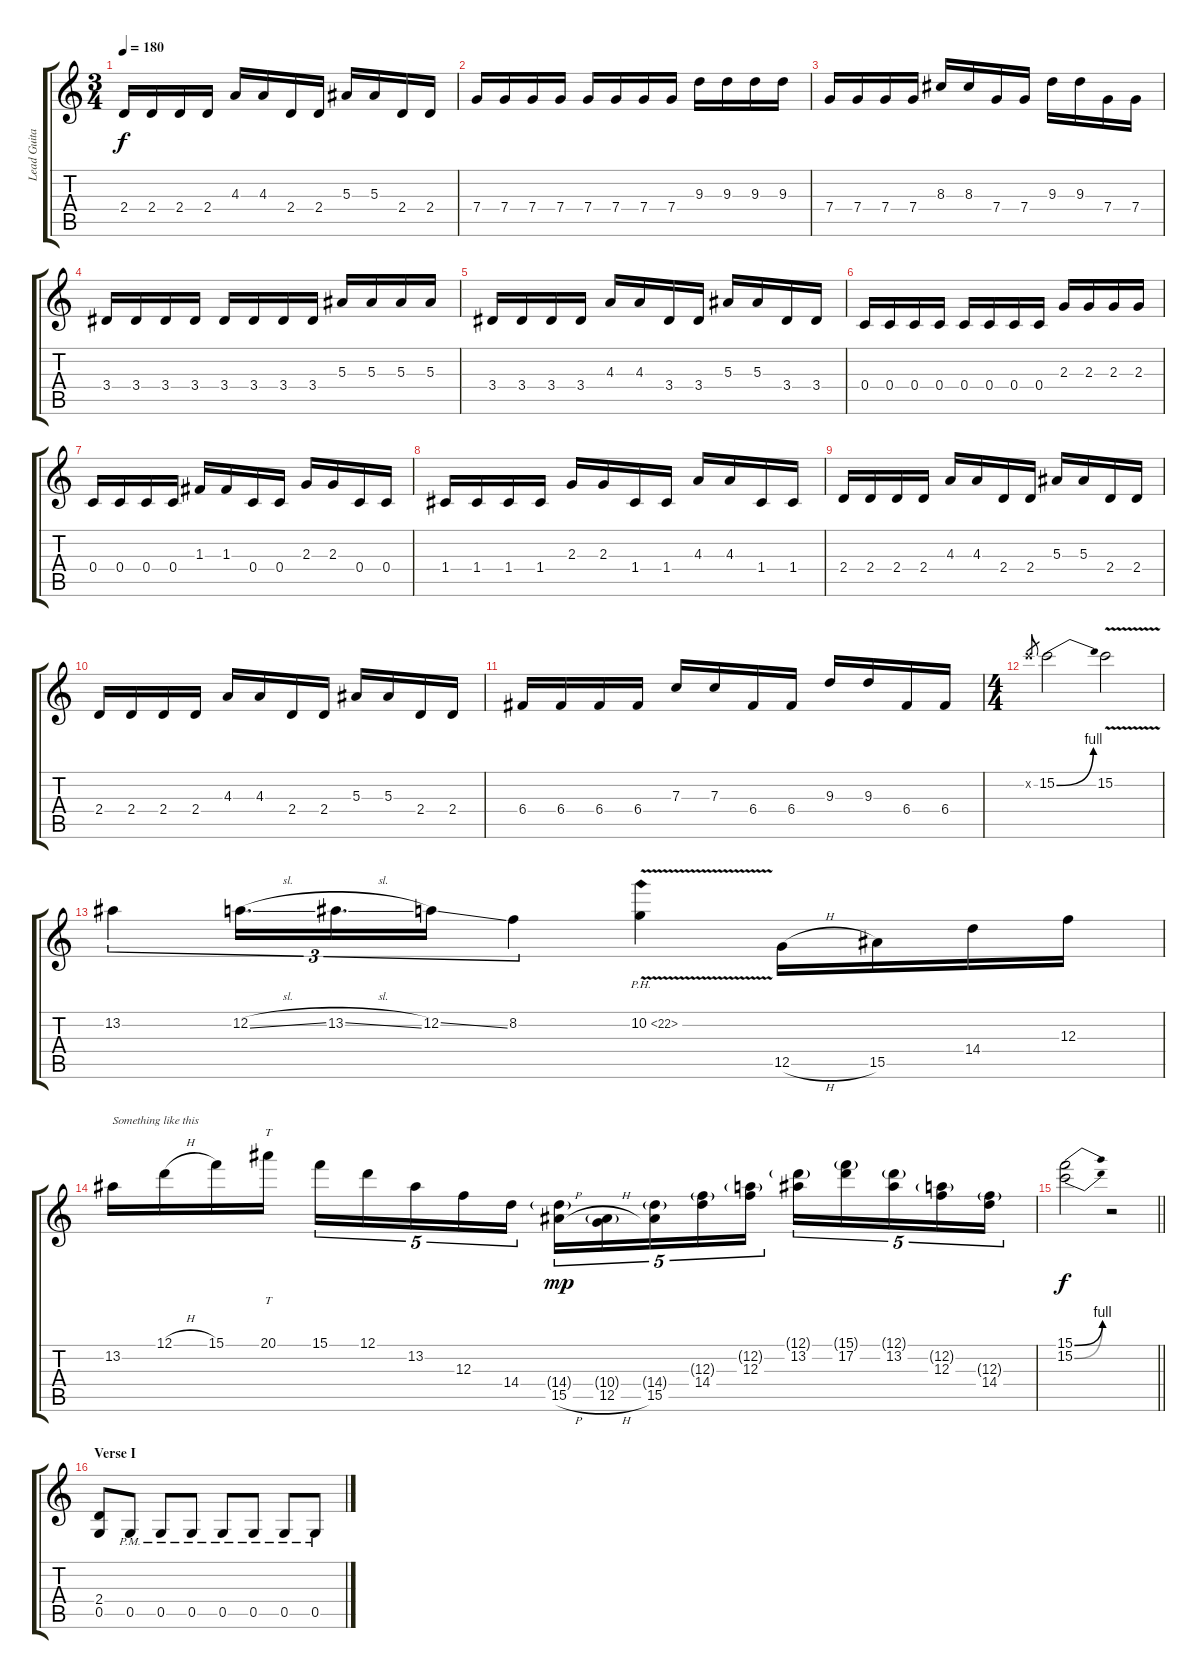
\track ("Lead Guitar" "Lead Guita") {instrument overdrivenguitar}
\staff {score tabs}
\tuning (D4 A3 F3 C3 G2 C2) {hide}
\ts (3 4)
\tempo 180
\clef g2
\ks c
2.4.16{dy f} 2.4.16 2.4.16 2.4.16 4.3.16 4.3.16 2.4.16 2.4.16 5.3.16 5.3.16 2.4.16 2.4.16 |
7.4.16 7.4.16 7.4.16 7.4.16 7.4.16 7.4.16 7.4.16 7.4.16 9.3.16 9.3.16 9.3.16 9.3.16 |
7.4.16 7.4.16 7.4.16 7.4.16 8.3.16 8.3.16 7.4.16 7.4.16 9.3.16 9.3.16 7.4.16 7.4.16 |
3.4.16 3.4.16 3.4.16 3.4.16 3.4.16 3.4.16 3.4.16 3.4.16 5.3.16 5.3.16 5.3.16 5.3.16 |
3.4.16 3.4.16 3.4.16 3.4.16 4.3.16 4.3.16 3.4.16 3.4.16 5.3.16 5.3.16 3.4.16 3.4.16 |
0.4.16 0.4.16 0.4.16 0.4.16 0.4.16 0.4.16 0.4.16 0.4.16 2.3.16 2.3.16 2.3.16 2.3.16 |
0.4.16 0.4.16 0.4.16 0.4.16 1.3.16 1.3.16 0.4.16 0.4.16 2.3.16 2.3.16 0.4.16 0.4.16 |
1.4.16 1.4.16 1.4.16 1.4.16 2.3.16 2.3.16 1.4.16 1.4.16 4.3.16 4.3.16 1.4.16 1.4.16 |
2.4.16 2.4.16 2.4.16 2.4.16 4.3.16 4.3.16 2.4.16 2.4.16 5.3.16 5.3.16 2.4.16 2.4.16 |
2.4.16 2.4.16 2.4.16 2.4.16 4.3.16 4.3.16 2.4.16 2.4.16 5.3.16 5.3.16 2.4.16 2.4.16 |
6.4.16 6.4.16 6.4.16 6.4.16 7.3.16 7.3.16 6.4.16 6.4.16 9.3.16 9.3.16 6.4.16 6.4.16 |
\ts (4 4)
15.2{x}.8{gr} 15.2{be (bend 0 0 60 4)}.2 15.2{v}.2 |
13.2.4{tu (3 2)} 12.2{sl}.16{d tu (3 2) beam merge} 13.2{sl}.16{d tu (3 2) beam merge} 12.2{ss}.16{tu (3 2)} 8.2.4{tu (3 2)} 10.2{ph 12 v}.4 12.5{h}.16 15.5.16 14.4.16 12.3.16 |
13.2.16{txt "Something like this"} 12.1{h}.16 15.1.16 20.1.16{tt} 15.1.16{tu (5 4)} 12.1.16{tu (5 4)} 13.2.16{tu (5 4)} 12.3.16{tu (5 4)} 14.4.16{tu (5 4)} (14.4{g} 15.5{h}).16{tu (5 4) dy mp} (10.4{g} 12.5{h}).16{tu (5 4)} (14.4{g} 15.5).16{tu (5 4)} (12.3{g} 14.4).16{tu (5 4)} (12.2{g} 12.3).16{tu (5 4)} (12.1{g} 13.2).16{tu (5 4)} (15.1{g} 17.2).16{tu (5 4)} (12.1{g} 13.2).16{tu (5 4)} (12.2{g} 12.3).16{tu (5 4)} (12.3{g} 14.4).16{tu (5 4)} |
\barLineRight lightlight
(15.1{be (bend 0 0 60 4)} 15.2{be (bend 0 0 60 4)}).2{dy f} r.2 |
\section ("" "Verse I")
(2.4 0.5).8 0.5{pm}.8 0.5{pm}.8 0.5{pm}.8 0.5{pm}.8 0.5{pm}.8 0.5{pm}.8 0.5{pm}.8
